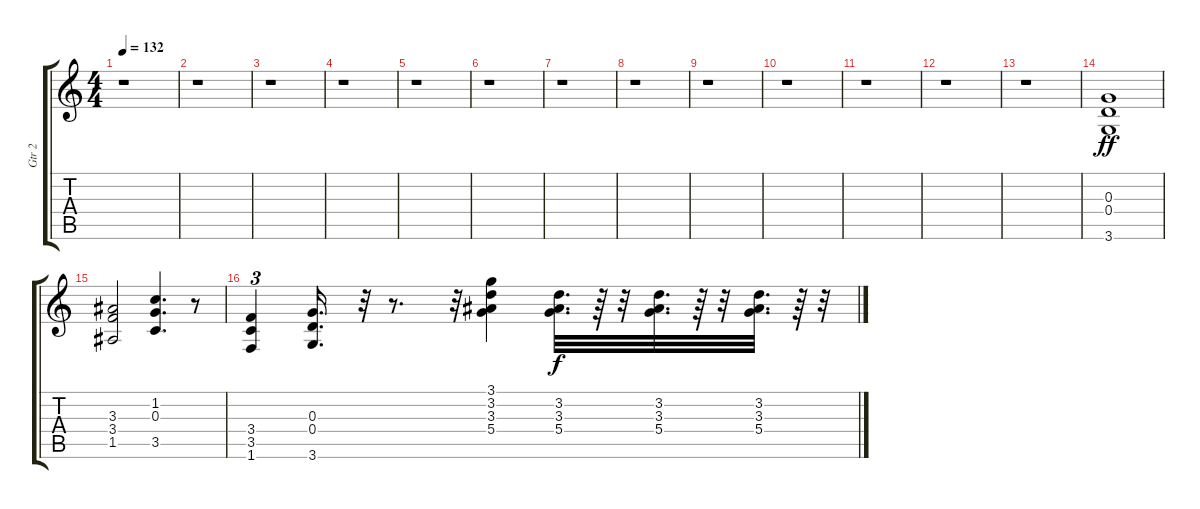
\track ("Gtr 2" "Gtr 2") {instrument overdrivenguitar}
\staff {score tabs}
\tuning (E4 B3 G3 D3 A2 E2) {hide}
\ts (4 4)
\tempo 132
\clef g2
\ks c
r.1{dy f} |
r.1 |
r.1 |
r.1 |
r.1 |
r.1 |
r.1 |
r.1 |
r.1 |
r.1 |
r.1 |
r.1 |
r.1 |
(0.3 0.4 3.6).1{dy ff} |
(3.3 3.4 1.5).2 (1.2 0.3 3.5).4{d} r.8 |
(3.4 3.5 1.6).4{tu (3 2)} (0.3 0.4 3.6).16{d} r.32{tu (3 2)} r.8{d} r.32 (3.1 3.2 3.3 5.4).4 (3.2 3.3 5.4).32{d dy f} r.64 r.32 (3.2 3.3 5.4).32{d} r.64 r.32 (3.2 3.3 5.4).32{d} r.64 r.32
